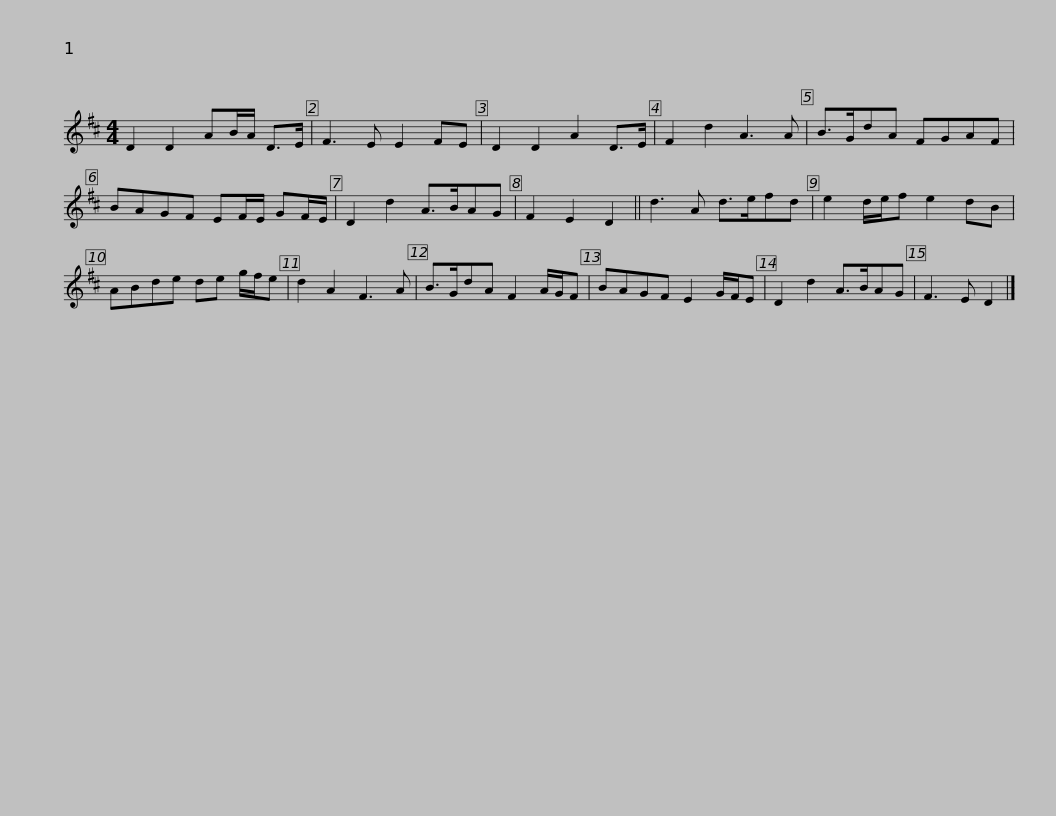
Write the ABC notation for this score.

X:1
L:1/8
M:4/4
I:linebreak $
K:D
V:1 treble
V:1
 D2 D2 AB/A/ D>E | F3 E E2 FE | D2 D2 A2 D>E | F2 d2 A3 A | B>GdA FGAF | %5
 BAGF EF/E/ GF/E/ |$ D2 d2 A>BAG | F2 E2 D2 || d3 A d>efd | e2 d/e/f e2 dB | %10
 ABde de g/f/e | d2 A2 F3 A |$ B>GdA F2 A/G/F | BAGF E2 G/F/E | D2 d2 A>BAG | %15
 F3 E D2 |] %16
